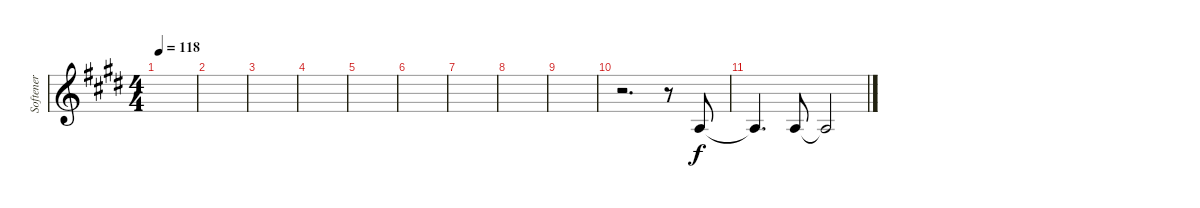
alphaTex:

\track ("Softener" "Softener") {instrument lead3calliope}
\staff {score}
\tuning (E4 B3 G3 D3 A2 E2) {hide}
\ts (4 4)
\tempo 118
\clef g2
\ks e
|
|
|
|
|
|
|
|
|
r.2{d} r.8 2.3.8 |
2.3{t}.4{d} 2.3.8 2.3{t}.2
